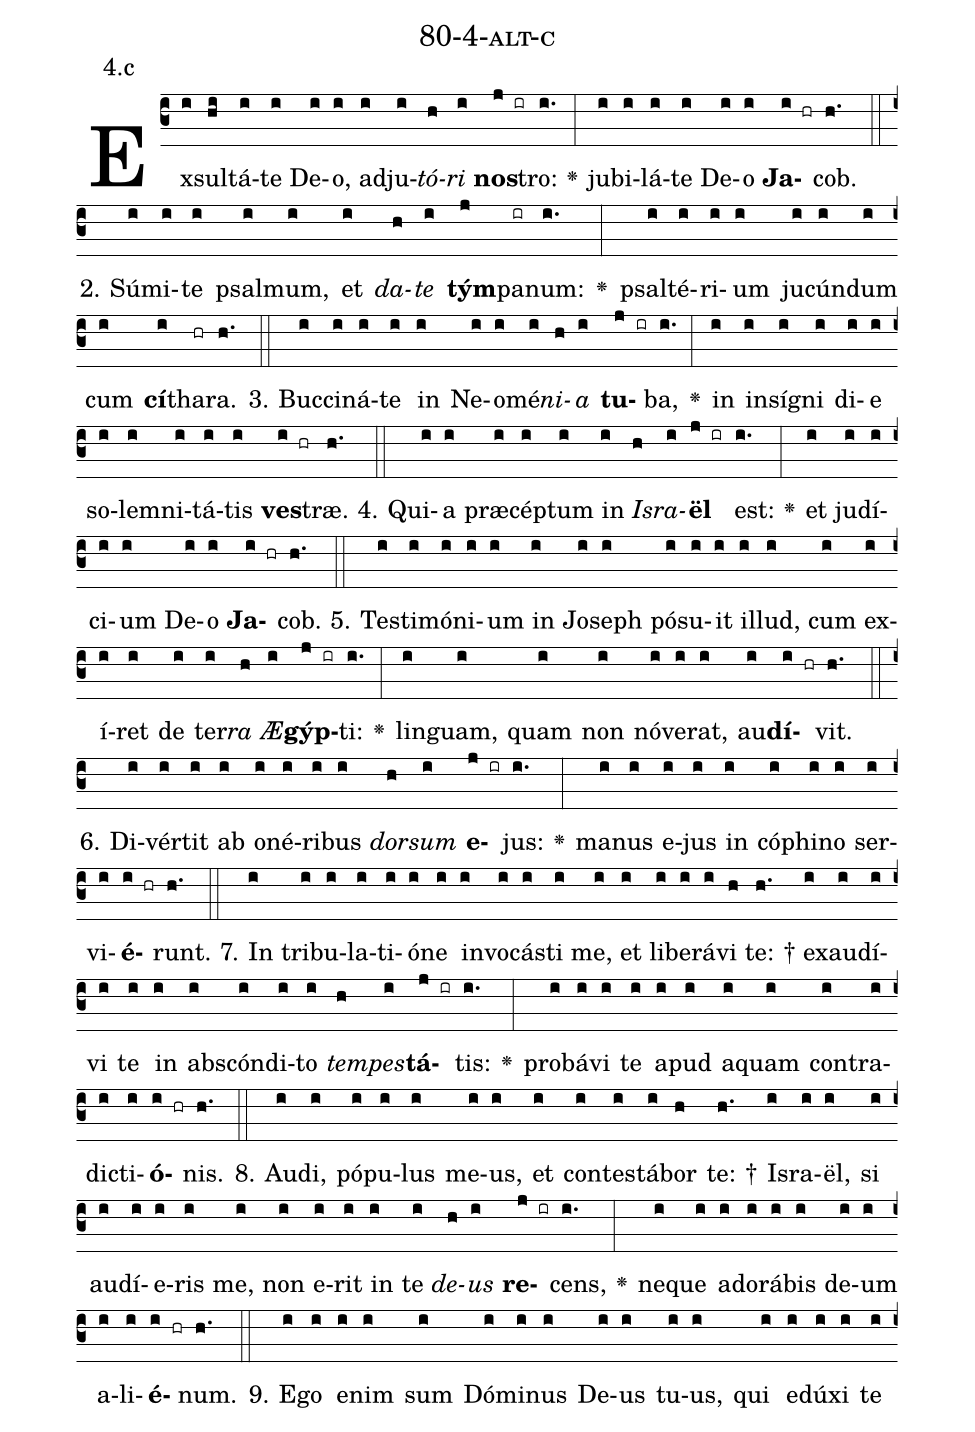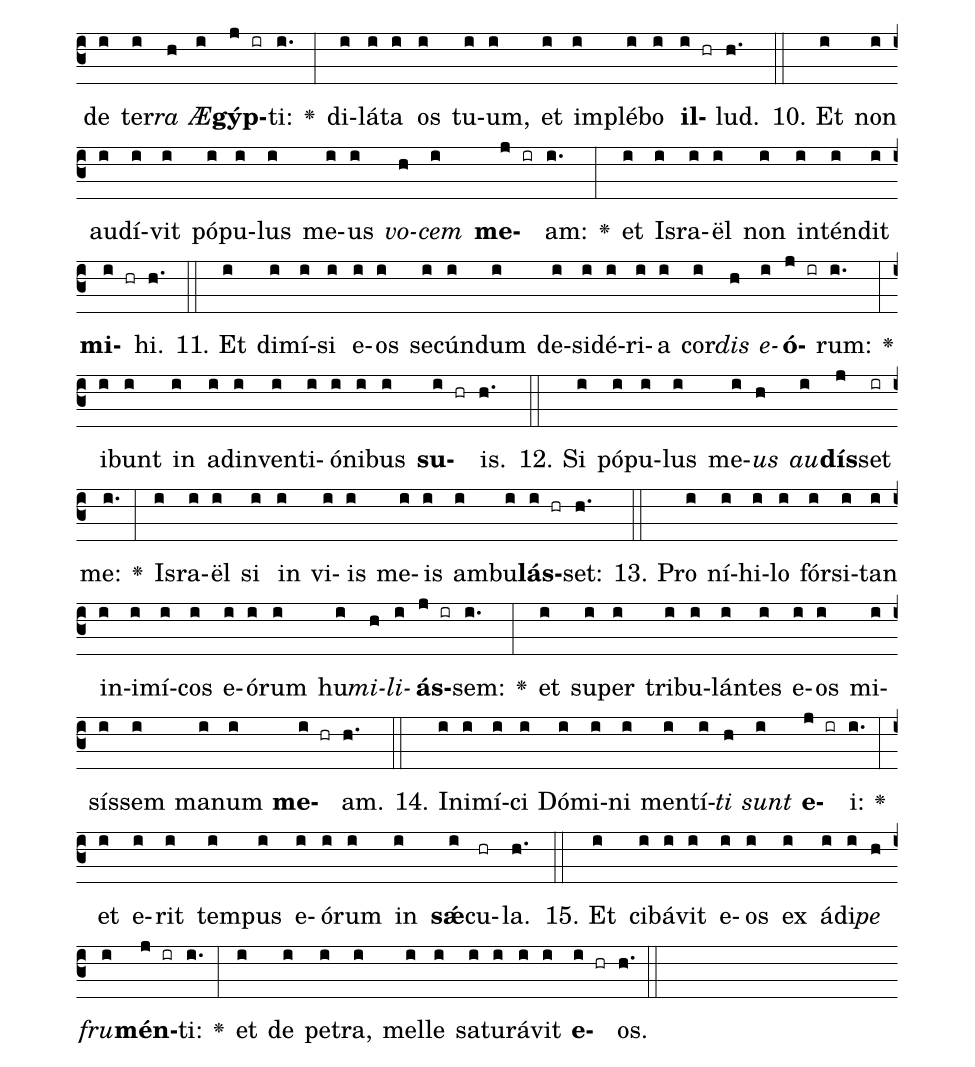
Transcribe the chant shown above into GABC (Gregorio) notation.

name: 80-4-alt-c;
annotation: 4.c;
%%
(c3)Ex(i)sul(hi)tá(i)te(i) De(i)o,(i) ad(i)ju(i)<i>tó</i>(h)<i>ri</i>(i) <b>nos</b>(j ir)tro:(i.) <v>\greheightstar</v>(:) ju(i)bi(i)lá(i)te(i) De(i)o(i) <b>Ja</b>(i hr)cob.(h.) (::)
2. Sú(i)mi(i)te(i) psal(i)mum,(i) et(i) <i>da</i>(h)<i>te</i>(i) <b>tým</b>(j)pa(ir)num:(i.) <v>\greheightstar</v>(:) psal(i)té(i)ri(i)um(i) ju(i)cún(i)dum(i) cum(i) <b>cí</b>(i)tha(hr)ra.(h.) (::)
3. Buc(i)ci(i)ná(i)te(i) in(i) Ne(i)o(i)mé(i)<i>ni</i>(h)<i>a</i>(i) <b>tu</b>(j ir)ba,(i.) <v>\greheightstar</v>(:) in(i) in(i)sí(i)gni(i) di(i)e(i) so(i)lem(i)ni(i)tá(i)tis(i) <b>ves</b>(i hr)træ.(h.) (::)
4. Qui(i)a(i) præ(i)cép(i)tum(i) in(i) <i>Is</i>(h)<i>ra</i>(i)<b>ël</b>(j ir) est:(i.) <v>\greheightstar</v>(:) et(i) ju(i)dí(i)ci(i)um(i) De(i)o(i) <b>Ja</b>(i hr)cob.(h.) (::)
5. Tes(i)ti(i)mó(i)ni(i)um(i) in(i) Jo(i)seph(i) pó(i)su(i)it(i) il(i)lud,(i) cum(i) ex(i)í(i)ret(i) de(i) ter(i)<i>ra</i>(h) <i>Æ</i>(i)<b>gýp</b>(j ir)ti:(i.) <v>\greheightstar</v>(:) lin(i)guam,(i) quam(i) non(i) nó(i)ve(i)rat,(i) au(i)<b>dí</b>(i hr)vit.(h.) (::)
6. Di(i)vér(i)tit(i) ab(i) o(i)né(i)ri(i)bus(i) <i>dor</i>(h)<i>sum</i>(i) <b>e</b>(j ir)jus:(i.) <v>\greheightstar</v>(:) ma(i)nus(i) e(i)jus(i) in(i) có(i)phi(i)no(i) ser(i)vi(i)<b>é</b>(i hr)runt.(h.) (::)
7. In(i) tri(i)bu(i)la(i)ti(i)ó(i)ne(i) in(i)vo(i)cás(i)ti(i) me,(i) et(i) li(i)be(i)rá(i)vi(h) te: †(h.) ex(i)au(i)dí(i)vi(i) te(i) in(i) abs(i)cón(i)di(i)to(i) <i>tem</i>(h)<i>pes</i>(i)<b>tá</b>(j ir)tis:(i.) <v>\greheightstar</v>(:) pro(i)bá(i)vi(i) te(i) a(i)pud(i) a(i)quam(i) con(i)tra(i)dic(i)ti(i)<b>ó</b>(i hr)nis.(h.) (::)
8. Au(i)di,(i) pó(i)pu(i)lus(i) me(i)us,(i) et(i) con(i)tes(i)tá(i)bor(h) te: †(h.) Is(i)ra(i)ël,(i) si(i) au(i)dí(i)e(i)ris(i) me,(i) non(i) e(i)rit(i) in(i) te(i) <i>de</i>(h)<i>us</i>(i) <b>re</b>(j ir)cens,(i.) <v>\greheightstar</v>(:) ne(i)que(i) ad(i)o(i)rá(i)bis(i) de(i)um(i) a(i)li(i)<b>é</b>(i hr)num.(h.) (::)
9. E(i)go(i) e(i)nim(i) sum(i) Dó(i)mi(i)nus(i) De(i)us(i) tu(i)us,(i) qui(i) e(i)dú(i)xi(i) te(i) de(i) ter(i)<i>ra</i>(h) <i>Æ</i>(i)<b>gýp</b>(j ir)ti:(i.) <v>\greheightstar</v>(:) di(i)lá(i)ta(i) os(i) tu(i)um,(i) et(i) im(i)plé(i)bo(i) <b>il</b>(i hr)lud.(h.) (::)
10. Et(i) non(i) au(i)dí(i)vit(i) pó(i)pu(i)lus(i) me(i)us(i) <i>vo</i>(h)<i>cem</i>(i) <b>me</b>(j ir)am:(i.) <v>\greheightstar</v>(:) et(i) Is(i)ra(i)ël(i) non(i) in(i)tén(i)dit(i) <b>mi</b>(i hr)hi.(h.) (::)
11. Et(i) di(i)mí(i)si(i) e(i)os(i) se(i)cún(i)dum(i) de(i)si(i)dé(i)ri(i)a(i) cor(i)<i>dis</i>(h) <i>e</i>(i)<b>ó</b>(j ir)rum:(i.) <v>\greheightstar</v>(:) i(i)bunt(i) in(i) ad(i)in(i)ven(i)ti(i)ó(i)ni(i)bus(i) <b>su</b>(i hr)is.(h.) (::)
12. Si(i) pó(i)pu(i)lus(i) me(i)<i>us</i>(h) <i>au</i>(i)<b>dís</b>(j)set(ir) me:(i.) <v>\greheightstar</v>(:) Is(i)ra(i)ël(i) si(i) in(i) vi(i)is(i) me(i)is(i) am(i)bu(i)<b>lás</b>(i hr)set:(h.) (::)
13. Pro(i) ní(i)hi(i)lo(i) fór(i)si(i)tan(i) in(i)i(i)mí(i)cos(i) e(i)ó(i)rum(i) hu(i)<i>mi</i>(h)<i>li</i>(i)<b>ás</b>(j ir)sem:(i.) <v>\greheightstar</v>(:) et(i) su(i)per(i) tri(i)bu(i)lán(i)tes(i) e(i)os(i) mi(i)sís(i)sem(i) ma(i)num(i) <b>me</b>(i hr)am.(h.) (::)
14. In(i)i(i)mí(i)ci(i) Dó(i)mi(i)ni(i) men(i)tí(i)<i>ti</i>(h) <i>sunt</i>(i) <b>e</b>(j ir)i:(i.) <v>\greheightstar</v>(:) et(i) e(i)rit(i) tem(i)pus(i) e(i)ó(i)rum(i) in(i) <b>sǽ</b>(i)cu(hr)la.(h.) (::)
15. Et(i) ci(i)bá(i)vit(i) e(i)os(i) ex(i) á(i)di(i)<i>pe</i>(h) <i>fru</i>(i)<b>mén</b>(j ir)ti:(i.) <v>\greheightstar</v>(:) et(i) de(i) pe(i)tra,(i) mel(i)le(i) sa(i)tu(i)rá(i)vit(i) <b>e</b>(i hr)os.(h.) (::)
